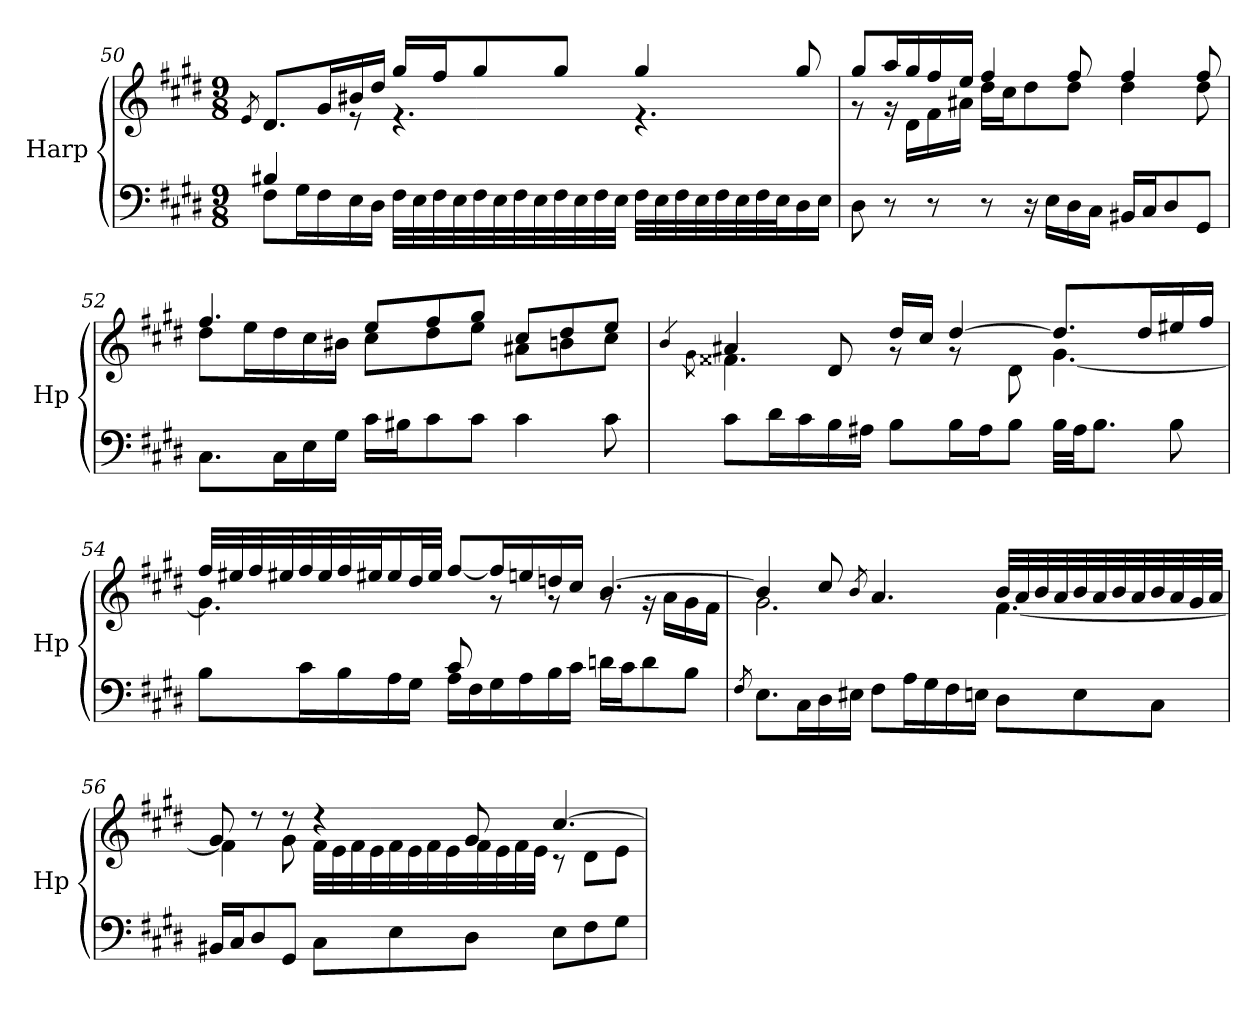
**kern	**kern
*part1	*part1
*staff2	*staff1
*I"Harp	*
*I'Hp	*
*clefF4	*clefG2
*k[f#c#g#d#]	*k[f#c#g#d#]
*M9/8	*M9/8
=50	=50
.	8qe/
*^	*^
4B#X/	8F#\L	8.d#/L	4ryy
.	16G#\L	.	.
.	16F#\	16g#/L	.
2..ryy	16E\	16b#X/	8re
.	16D#\JJ	16dd#/JJ	.
.	32F#\LLL	16gg#/LL	4.re
.	32E\	.	.
.	32F#\	16ff#/J	.
.	32E\	.	.
.	32F#\	8gg#/	.
.	32E\	.	.
.	32F#\	.	.
.	32E\	.	.
.	32F#\	8gg#/J	.
.	32E\	.	.
.	32F#\	.	.
.	32E\JJJ	.	.
.	32F#\LLL	4gg#/	4.re
.	32E\	.	.
.	32F#\	.	.
.	32E\	.	.
.	32F#\	.	.
.	32E\	.	.
.	32F#\	.	.
.	32E\J	.	.
.	16D#\	8gg#/	.
.	16E\JJ	.	.
*v	*v	*	*
!!LO:LB:g=z	!!
=51	=51	=51
8D#\	8gg#/L	8rg
8r	16aa/L	16rg
.	16gg#/	16d#\LL
8r	16ff#/	16f#\
.	16ee/JJ	16a#X\JJ
8r	4ff#/	16dd#\LL
.	.	16cc#\J
16r	.	8dd#\
16E\LL	.	.
16D#\	8ff#/	8dd#\J
16C#\JJ	.	.
16BB#X/LL	4ff#/	4dd#\
16C#/J	.	.
8D#/	.	.
8GG#/J	8ff#/	8dd#\
=52	=52	=52
8.C#\L	4.ff#/	8dd#\L
.	.	16ee\L
16C#\L	.	16dd#\
16E\	.	16cc#\
16G#\JJ	.	16b#X\JJ
16c#\LL	8ee/L	8cc#\L
16B#X\J	.	.
8c#\	8ff#/	8dd#\
8c#\J	8gg#/J	8ee\J
4c#\	8cc#/L	8a#X\L
.	8dd#/	8bn\
8c#\	8ee/J	8cc#\J
!!LO:LB:g=z	!!
=53	=53	=53
.	4qb/	8qg#\
8c#\L	4a#X/	4.f##X\
16d#\L	.	.
16c#\	.	.
16B\	8d#/	.
16A#X\JJ	.	.
8B\L	16dd#/LL	8rg
.	16cc#/JJ	.
16B\L	[4dd#/	8rg
16A#\J	.	.
8B\J	.	8d#\
32B\LLL	8.dd#/L]	[4.g#\
32A#\JJ	.	.
8.B\J	.	.
.	16dd#/L	.
8B\	16ee#X/	.
.	16ff#/JJ	.
!!LO:LB:g=z	!!
=54	=54	=54
*^	*	*
4.ryy	8B\L	32ff#/LLL	4.g#\]
.	.	32ee#X/	.
.	.	32ff#/	.
.	.	32ee#X/	.
.	16c#\L	32ff#/	.
.	.	32ee#/	.
.	16B\	32ff#/	.
.	.	32ee#X/J	.
.	16A\	16ee#/	.
.	16G#\JJ	32dd#/L	.
.	.	32ee#/JJJ	.
8c#/	16A\LL	[8ff#/L	8ryy
.	16F#\	.	.
2ryy	16G#\	16ff#/L]	8rg
.	16A\	16een/	.
.	16B\	16ddn/	8rg
.	16c#\JJ	16cc#/JJ	.
.	16dn\LL	[4.b/	8rg
.	16c#\J	.	.
.	8d\	.	16rg
.	.	.	16a\LL
8ryy	8B\J	.	16g#\
.	.	.	16f#\JJ
*v	*v	*	*
!!LO:PB:g=z	!!
=55	=55	=55
8qF#/	.	.
8.E\L	4b/]	2.g#\
16C#\L	.	.
16D#\	8cc#/	.
16E#X\JJ	.	.
.	8qb/	.
8F#\L	4.a/	.
16A\L	.	.
16G#\	.	.
16F#\	.	.
16En\JJ	.	.
8D#\L	32b/LLL	[4.f#\
.	32a/	.
.	32b/	.
.	32a/	.
8E\	32b/	.
.	32a/	.
.	32b/	.
.	32a/	.
8C#\J	32b/	.
.	32a/	.
.	32g#/	.
.	32a/JJJ	.
=56	=56	=56
16BB#X/LL	8g#/	4f#\]
16C#/J	.	.
8D#/	8r	.
8GG#/J	8r	8g#\
8C#\L	4r	32f#\LLL
.	.	32e\
.	.	32f#\
.	.	32e\
8E\	.	32f#\
.	.	32e\
.	.	32f#\
.	.	32e\
8D#\J	8g#/	32f#\
.	.	32e\
.	.	32f#\
.	.	32e\JJJ
8E\L	[4.cc#/	8r
8F#\	.	8d#\L
8G#\J	.	8e\J
*	*v	*v
=	=
*-	*-
